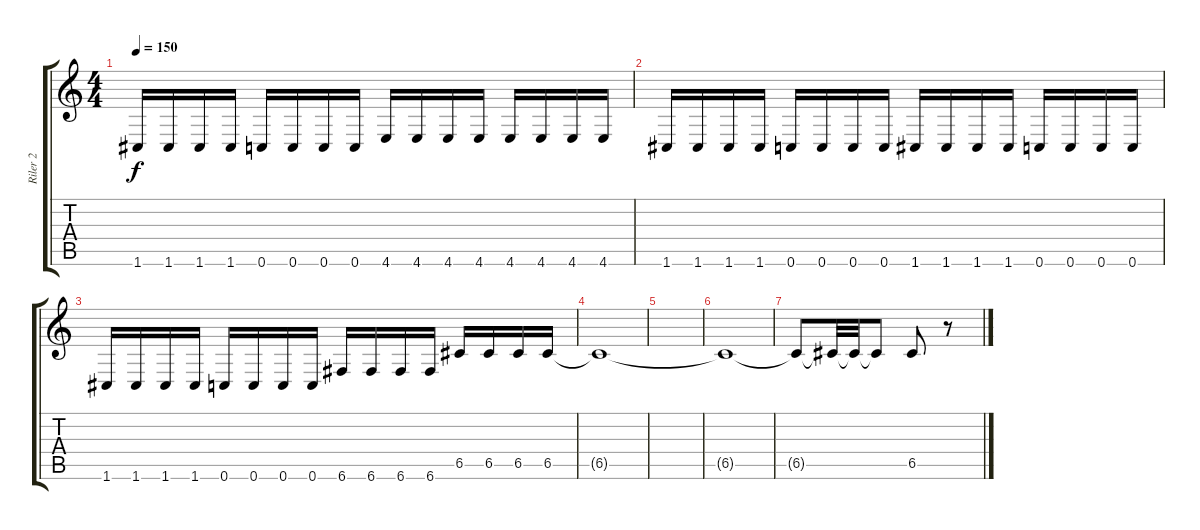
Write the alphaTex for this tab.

\track ("Riler 2" "Riler 2") {instrument distortionguitar}
\staff {score tabs}
\tuning (D4 A3 F3 C3 G2 C2) {hide}
\ts (4 4)
\tempo 150
\clef g2
\ks c
1.6.16{dy f} 1.6.16 1.6.16 1.6.16 0.6.16 0.6.16 0.6.16 0.6.16 4.6.16 4.6.16 4.6.16 4.6.16 4.6.16 4.6.16 4.6.16 4.6.16 |
1.6.16 1.6.16 1.6.16 1.6.16 0.6.16 0.6.16 0.6.16 0.6.16 1.6.16 1.6.16 1.6.16 1.6.16 0.6.16 0.6.16 0.6.16 0.6.16 |
1.6.16 1.6.16 1.6.16 1.6.16 0.6.16 0.6.16 0.6.16 0.6.16 6.6.16 6.6.16 6.6.16 6.6.16 6.5.16 6.5.16 6.5.16 6.5.16 |
6.5{t}.1 |
|
6.5{t}.1 |
6.5{t}.8 6.5{t}.32 6.5{t}.32 6.5{t}.8 6.5.8 r.8
